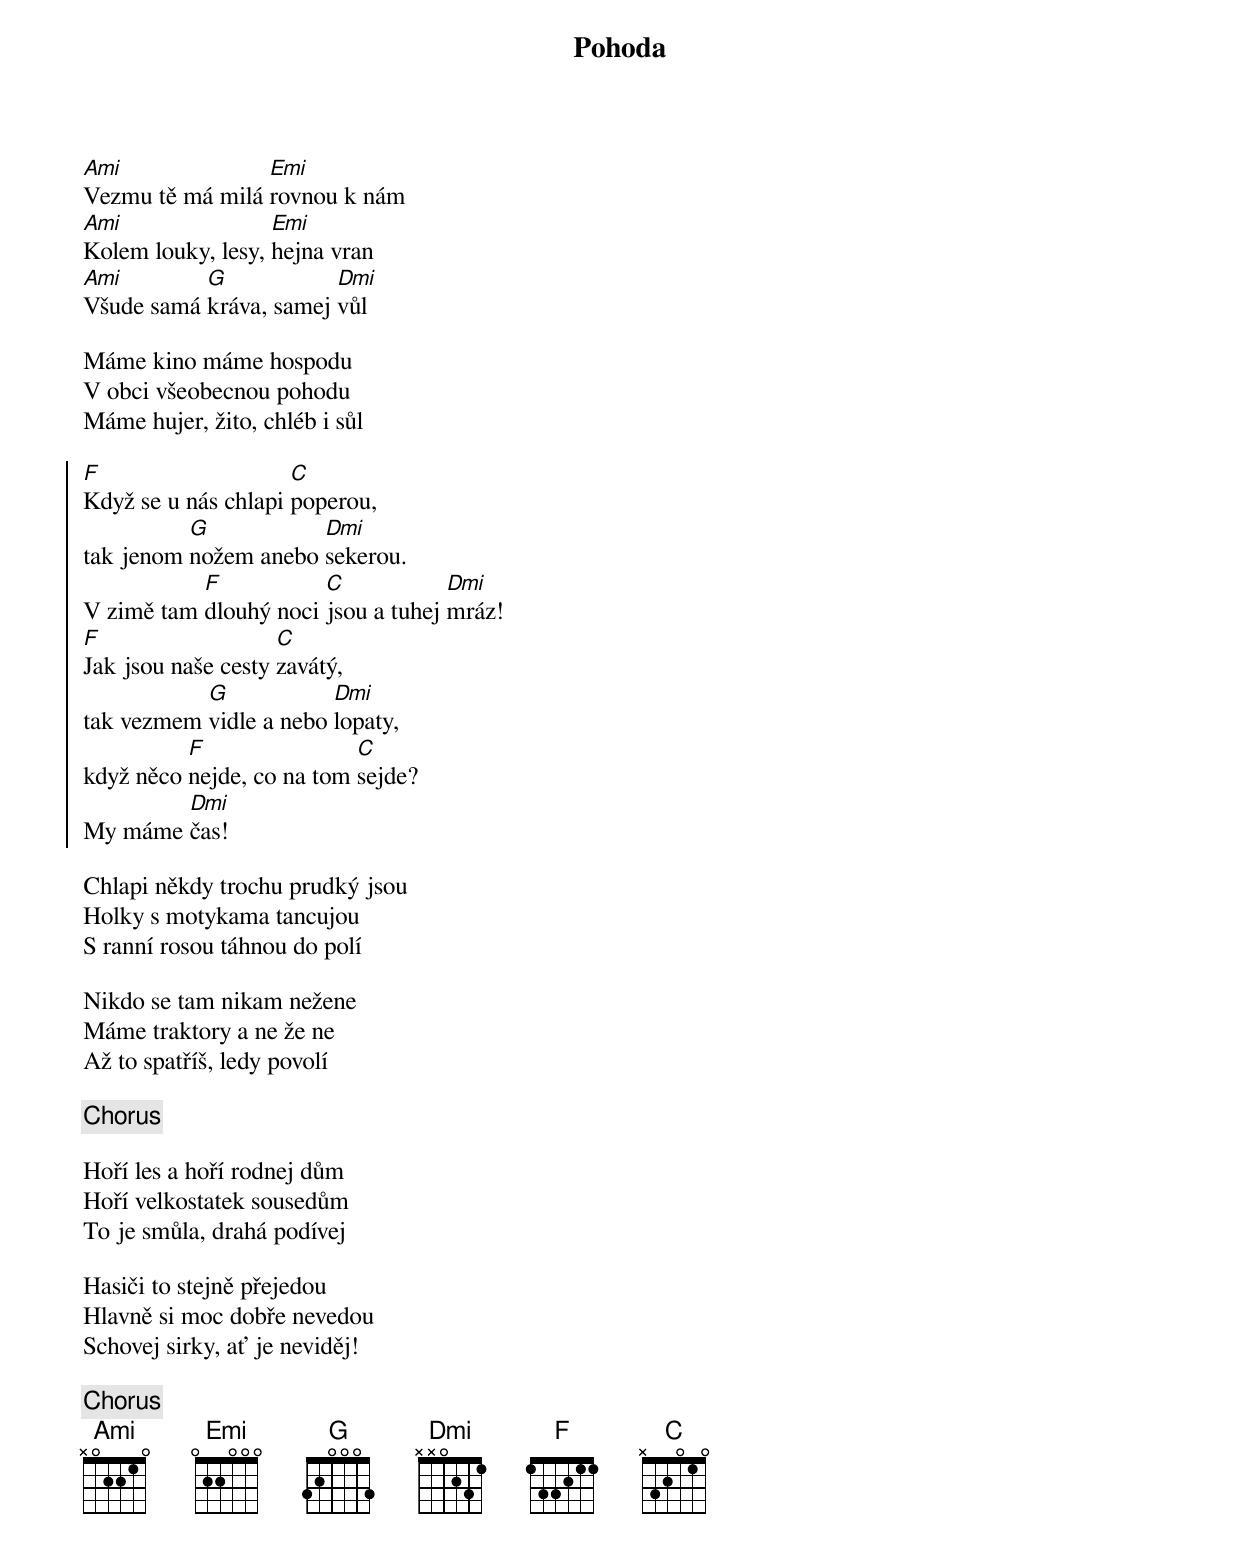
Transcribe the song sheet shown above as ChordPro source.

{title: Pohoda}
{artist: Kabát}
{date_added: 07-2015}
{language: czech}
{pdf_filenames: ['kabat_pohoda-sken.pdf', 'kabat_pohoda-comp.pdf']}
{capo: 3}
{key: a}
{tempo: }
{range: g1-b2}
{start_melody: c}
{start_of_verse}
[Ami]Vezmu tě má milá [Emi]rovnou k nám
[Ami]Kolem louky, lesy, [Emi]hejna vran
[Ami]Všude samá [G]kráva, samej [Dmi]vůl
{end_of_verse}

{start_of_verse}
Máme kino máme hospodu
V obci všeobecnou pohodu
Máme hujer, žito, chléb i sůl
{end_of_verse}

{start_of_chorus}
[F]Když se u nás chlapi [C]poperou,
tak jenom [G]nožem anebo [Dmi]sekerou.
V zimě tam [F]dlouhý noci [C]jsou a tuhej [Dmi]mráz!
[F]Jak jsou naše cesty [C]zavátý,
tak vezmem [G]vidle a nebo [Dmi]lopaty,
když něco [F]nejde, co na tom [C]sejde?
My máme [Dmi]čas!
{end_of_chorus}

{start_of_verse}
Chlapi někdy trochu prudký jsou
Holky s motykama tancujou
S ranní rosou táhnou do polí
{end_of_verse}

{start_of_verse}
Nikdo se tam nikam nežene
Máme traktory a ne že ne
Až to spatříš, ledy povolí
{end_of_verse}

{chorus}

{start_of_verse}
Hoří les a hoří rodnej dům
Hoří velkostatek sousedům
To je smůla, drahá podívej
{end_of_verse}

{start_of_verse}
Hasiči to stejně přejedou
Hlavně si moc dobře nevedou
Schovej sirky, ať je neviděj!
{end_of_verse}

{chorus}
